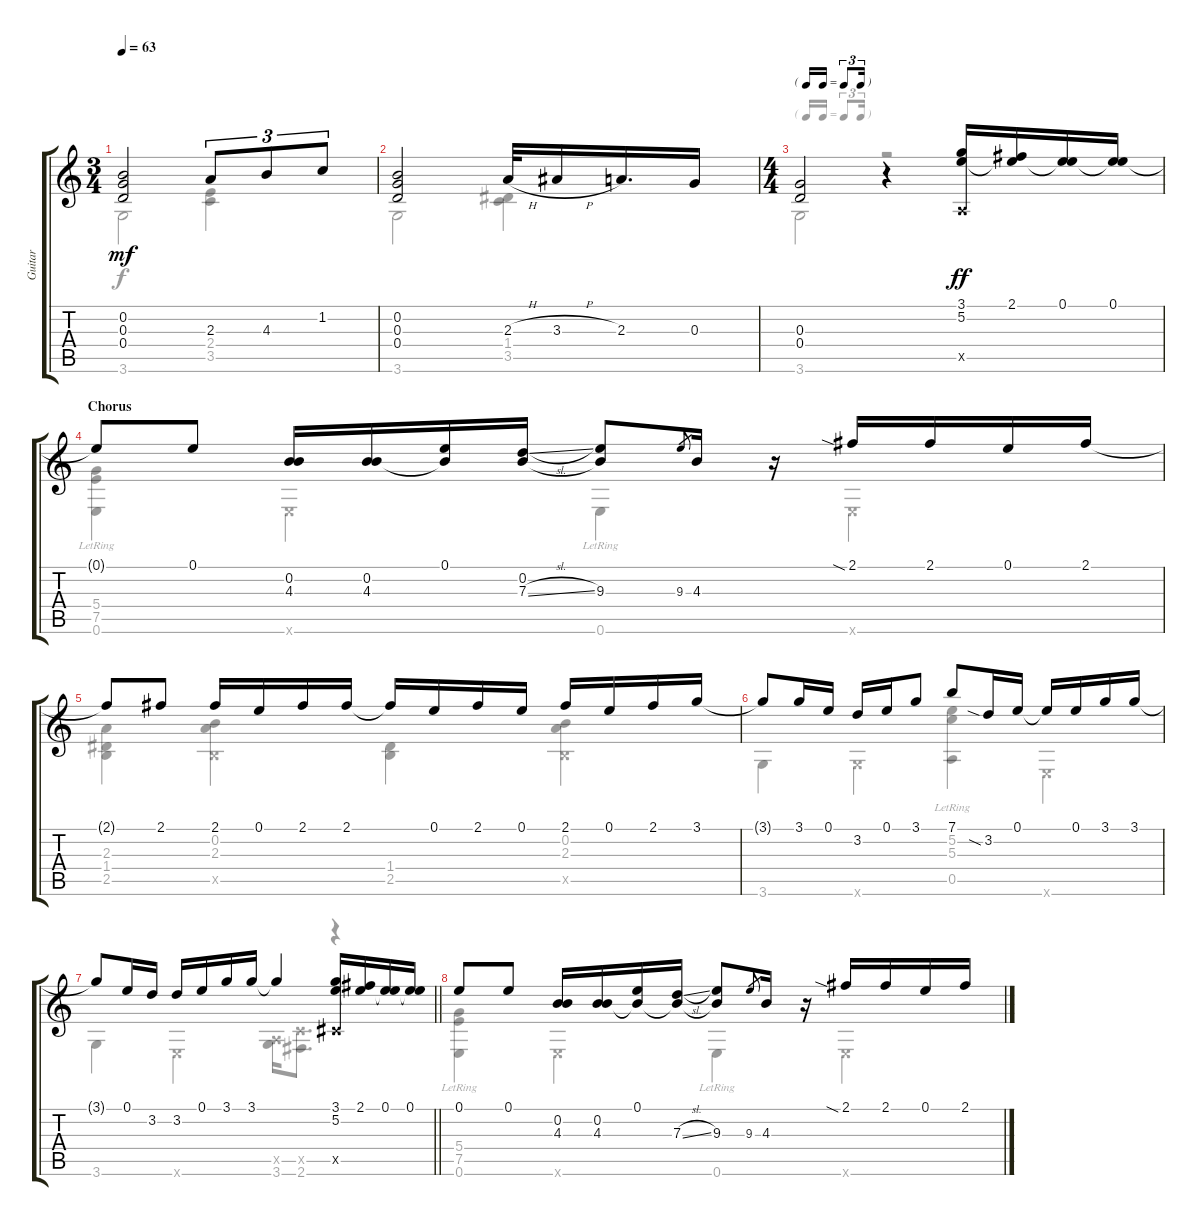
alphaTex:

\track ("Guitar" "Guitar") {instrument acousticguitarsteel}
\staff {score tabs}
\tuning (E4 B3 G3 D3 A2 E2) {hide}
\voice
\ts (3 4)
\tempo 63
\clef g2
\ks c
(0.2 0.3 0.4).2{dy mf} 2.3.8{tu (3 2)} 4.3.8{tu (3 2)} 1.2.8{tu (3 2)} |
(0.2 0.3 0.4).2 2.3{h}.32 3.3{h}.16 2.3.16{d} 0.3.16 |
\ts (4 4)
\tf triplet16th
(0.3 0.4).2 r.4 (3.1 5.2 0.5{x}).16{dy ff} (2.1 5.2{t}).16 (0.1 5.2{t}).16 (0.1 5.2{t}).16 |
\section ("" "Chorus")
0.1{t}.8 0.1.8 (0.2 4.3).16 (0.2 4.3).16 (0.1 0.2{t}).16 (0.2 7.3{sl}).16 (0.2{t} 9.3).8 9.3.8{gr} 4.3.16 r.16 2.1{sia}.16 2.1.16 0.1.16 2.1.16 |
2.1{t}.8 2.1.8 2.1.16 0.1.16 2.1.16 2.1.16 2.1{t}.16 0.1.16 2.1.16 0.1.16 2.1.16 0.1.16 2.1.16 3.1.16 |
3.1{t}.8 3.1.16 0.1.16 3.2.16 0.1.16 3.1.8 7.1.8 3.2{sia}.16 0.1.16 0.1{t}.16 0.1.16 3.1.16 3.1.16 |
\barLineRight lightlight
3.1{t}.8 0.1.16 3.2.16 3.2.16 0.1.16 3.1.16 3.1.16 3.1{t}.4 (3.1 5.2 4.5{x}).16 (2.1 5.2{t}).16 (0.1 5.2{t}).16 (0.1 5.2{t}).16 |
0.1.8 0.1.8 (0.2 4.3).16 (0.2 4.3).16 (0.1 0.2{t}).16 (0.2{t} 7.3{sl}).16 (0.2{t} 9.3).8 9.3.8{gr} 4.3.16 r.16 2.1{sia}.16 2.1.16 0.1.16 2.1.16
\voice
\clef g2
\ottava regular
\simile none
\ks c
3.6.2{dy f} (2.4 3.5).4 |
3.6.2 (1.4 3.5).4 |
3.6.2 r.2 |
(5.4{lr} 7.5{lr} 0.6{lr}).4 0.6{x}.4 0.6{lr}.4 0.6{x}.4 |
(2.3 1.4 2.5).4 (0.2 2.3 2.5{x}).4 (1.4 2.5).4 (0.2 2.3 2.5{x}).4 |
3.6.4 3.6{x}.4 (5.2 5.3 0.5{lr}).4 0.6{x}.4 |
\barLineRight lightlight
3.6.4 0.6{x}.4 (0.5{x} 3.6).16 (4.5{x} 2.6).8{d} r.4 |
(5.4{lr} 7.5{lr} 0.6{lr}).4 0.6{x}.4 0.6{lr}.4 0.6{x}.4
